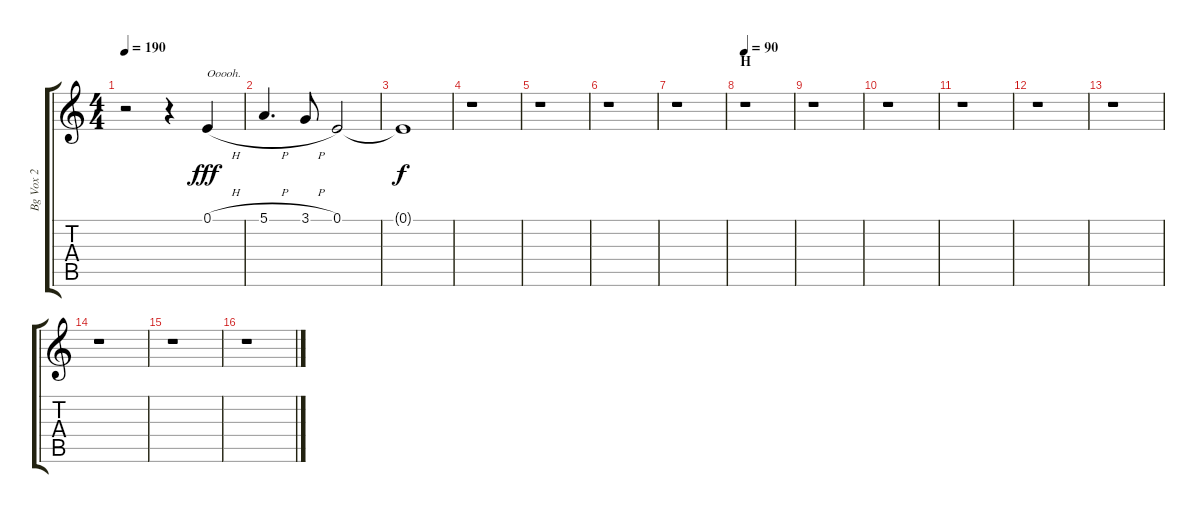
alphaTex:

\track ("Bg Vox 2" "Bg Vox 2") {instrument choiraahs}
\staff {score tabs}
\tuning (E4 B3 G3 D3 A2 E2) {hide}
\ts (4 4)
\tempo 190
\clef g2
\ks c
r.2{dy fff} r.4 0.1{h}.4{txt "Ooooh."} |
5.1{h}.4{d} 3.1{h}.8 0.1.2 |
0.1{t}.1{dy f} |
r.1 |
r.1 |
r.1 |
r.1 |
\section ("" "H")
\tempo 90
r.1 |
r.1 |
r.1 |
r.1 |
r.1 |
r.1 |
r.1 |
r.1 |
r.1
